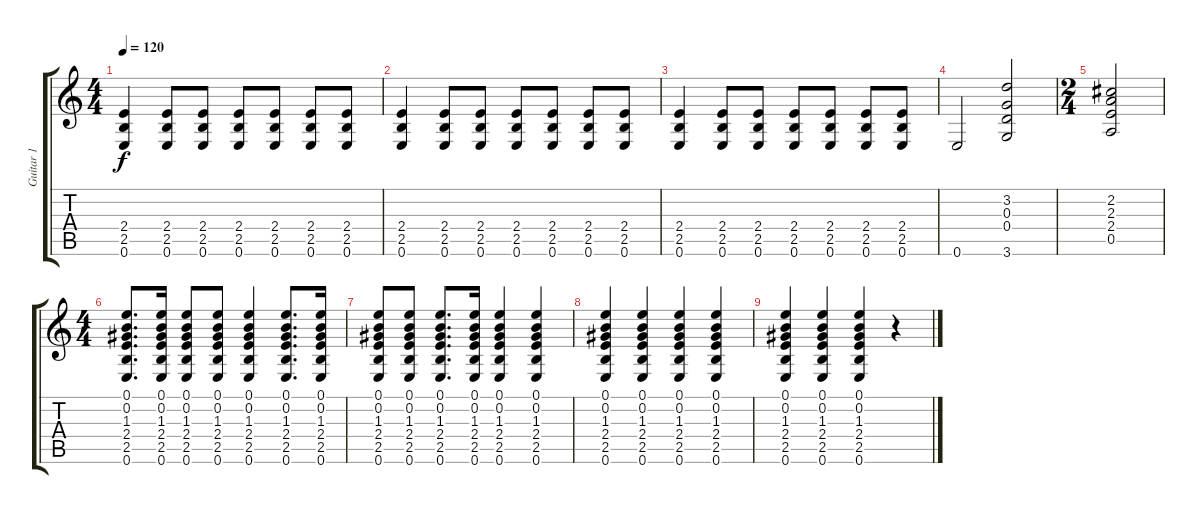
\track ("Guitar 1" "Guitar 1") {instrument overdrivenguitar}
\staff {score tabs}
\tuning (E4 B3 G3 D3 A2 E2) {hide}
\ts (4 4)
\tempo 120
\clef g2
\ks c
(2.4 2.5 0.6).4{dy f} (2.4 2.5 0.6).8 (2.4 2.5 0.6).8 (2.4 2.5 0.6).8 (2.4 2.5 0.6).8 (2.4 2.5 0.6).8 (2.4 2.5 0.6).8 |
(2.4 2.5 0.6).4 (2.4 2.5 0.6).8 (2.4 2.5 0.6).8 (2.4 2.5 0.6).8 (2.4 2.5 0.6).8 (2.4 2.5 0.6).8 (2.4 2.5 0.6).8 |
(2.4 2.5 0.6).4 (2.4 2.5 0.6).8 (2.4 2.5 0.6).8 (2.4 2.5 0.6).8 (2.4 2.5 0.6).8 (2.4 2.5 0.6).8 (2.4 2.5 0.6).8 |
0.6.2 (3.2 0.3 0.4 3.6).2 |
\ts (2 4)
(2.2 2.3 2.4 0.5).2 |
\ts (4 4)
(0.1 0.2 1.3 2.4 2.5 0.6).8{d} (0.1 0.2 1.3 2.4 2.5 0.6).16 (0.1 0.2 1.3 2.4 2.5 0.6).8 (0.1 0.2 1.3 2.4 2.5 0.6).8 (0.1 0.2 1.3 2.4 2.5 0.6).4 (0.1 0.2 1.3 2.4 2.5 0.6).8{d} (0.1 0.2 1.3 2.4 2.5 0.6).16 |
(0.1 0.2 1.3 2.4 2.5 0.6).8 (0.1 0.2 1.3 2.4 2.5 0.6).8 (0.1 0.2 1.3 2.4 2.5 0.6).8{d} (0.1 0.2 1.3 2.4 2.5 0.6).16 (0.1 0.2 1.3 2.4 2.5 0.6).4 (0.1 0.2 1.3 2.4 2.5 0.6).4 |
(0.1 0.2 1.3 2.4 2.5 0.6).4 (0.1 0.2 1.3 2.4 2.5 0.6).4 (0.1 0.2 1.3 2.4 2.5 0.6).4 (0.1 0.2 1.3 2.4 2.5 0.6).4 |
(0.1 0.2 1.3 2.4 2.5 0.6).4 (0.1 0.2 1.3 2.4 2.5 0.6).4 (0.1 0.2 1.3 2.4 2.5 0.6).4 r.4
